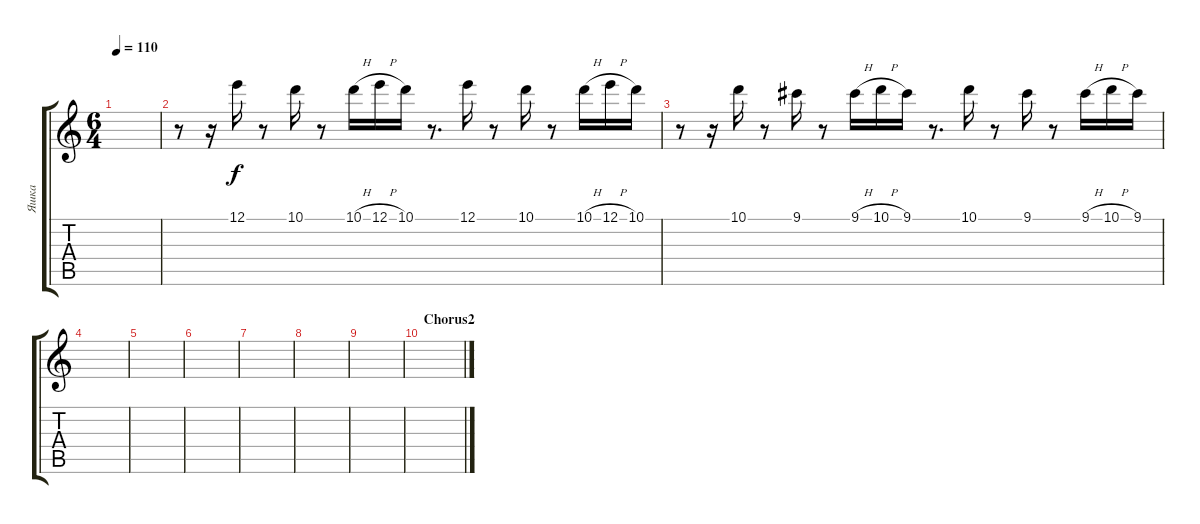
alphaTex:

\track ("Яшка" "Яшка") {instrument distortionguitar}
\staff {score tabs}
\tuning (E4 B3 G3 D3 A2 E2) {hide}
\ts (6 4)
\tempo 110
\clef g2
\ks c
|
r.8 r.16 12.1.16 r.8 10.1.16 r.8 10.1{h}.16 12.1{h}.16 10.1.16 r.8{d} 12.1.16 r.8 10.1.16 r.8 10.1{h}.16 12.1{h}.16 10.1.16 |
r.8 r.16 10.1.16 r.8 9.1.16 r.8 9.1{h}.16 10.1{h}.16 9.1.16 r.8{d} 10.1.16 r.8 9.1.16 r.8 9.1{h}.16 10.1{h}.16 9.1.16 |
|
|
|
|
|
|
\section ("" "Chorus2")
